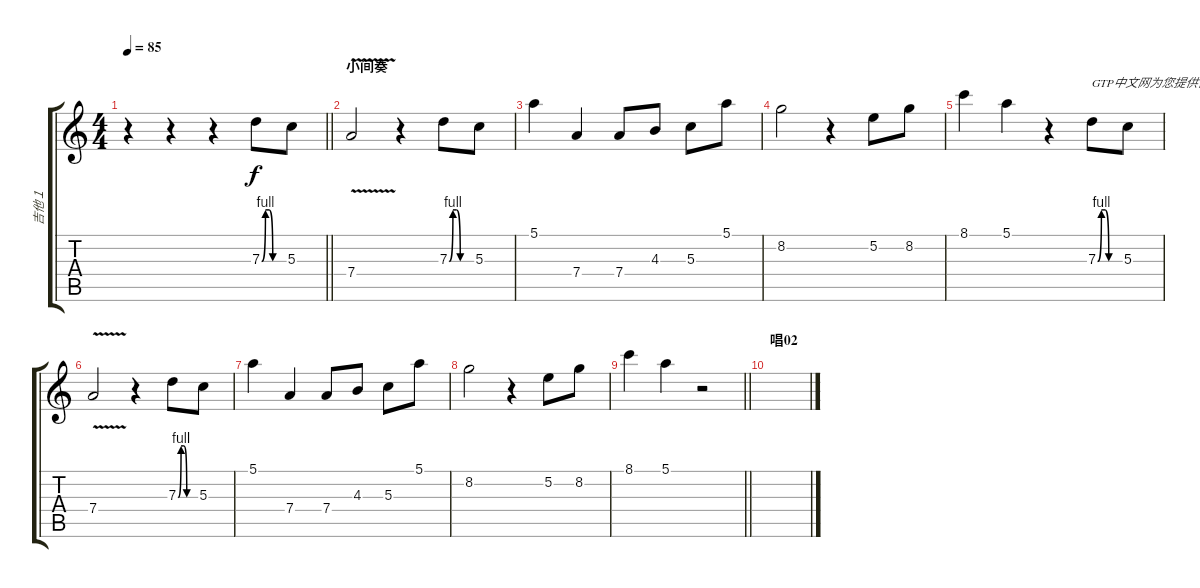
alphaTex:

\track ("吉他１" "吉他１") {instrument overdrivenguitar}
\staff {score tabs}
\tuning (E4 B3 G3 D3 A2 E2) {hide}
\ts (4 4)
\tempo 85
\clef g2
\barLineRight lightlight
\ks c
r.4{txt " " dy f} r.4 r.4 7.3{be (custom 0 0 10 4 20 4 30 0 60 0)}.8 5.3.8 |
\section ("" "小间奏")
7.4{v}.2 r.4 7.3{be (custom 0 0 10 4 20 4 30 0 60 0)}.8 5.3.8 |
5.1.4 7.4.4 7.4.8 4.3.8 5.3.8 5.1.8 |
8.2.2 r.4 5.2.8 8.2.8 |
8.1.4 5.1.4 r.4 7.3{be (custom 0 0 10 4 20 4 30 0 60 0)}.8{txt "GTP中文网为您提供优秀的谱子"} 5.3.8 |
7.4{v}.2 r.4 7.3{be (custom 0 0 10 4 20 4 30 0 60 0)}.8 5.3.8 |
5.1.4 7.4.4 7.4.8 4.3.8 5.3.8 5.1.8 |
8.2.2 r.4 5.2.8 8.2.8 |
\barLineRight lightlight
8.1.4{txt " "} 5.1.4 r.2 |
\section ("" "唱02")
